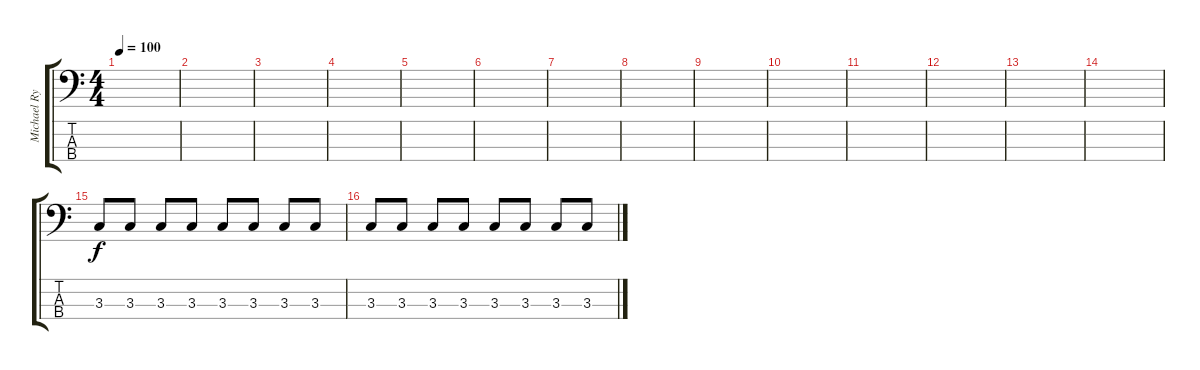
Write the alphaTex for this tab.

\track ("Michael Ryan Prichard (Bass)" "Michael Ry") {instrument electricbasspick}
\staff {score tabs}
\tuning (G2 D2 A1 E1) {hide}
\ts (4 4)
\tempo 100
\clef f4
\ks c
|
|
|
|
|
|
|
|
|
|
|
|
|
|
3.3.8 3.3.8 3.3.8 3.3.8 3.3.8 3.3.8 3.3.8 3.3.8 |
3.3.8 3.3.8 3.3.8 3.3.8 3.3.8 3.3.8 3.3.8 3.3.8
